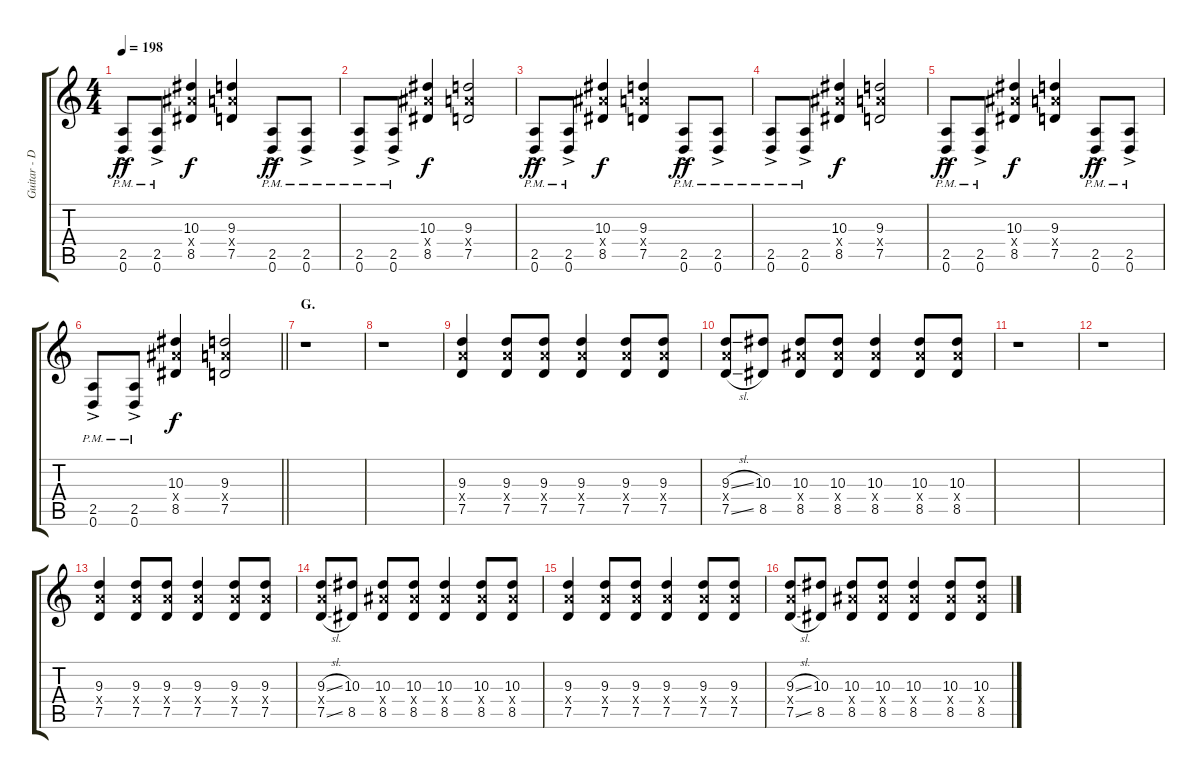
\track ("Guitar - Derek Miller" "Guitar - D") {instrument distortionguitar}
\staff {score tabs}
\tuning (D4 A3 F3 C3 G2 D2) {hide}
\ts (4 4)
\tempo 198
\clef g2
\ks c
(2.5{ac pm} 0.6{ac pm}).8{dy ff} (2.5{ac pm} 0.6{ac pm}).8 (10.3 10.4{x} 8.5).4{dy f} (9.3 9.4{x} 7.5).4 (2.5{ac pm} 0.6{ac pm}).8{dy ff} (2.5{ac pm} 0.6{ac pm}).8 |
(2.5{ac pm} 0.6{ac pm}).8 (2.5{ac pm} 0.6{ac pm}).8 (10.3 10.4{x} 8.5).4{dy f} (9.3 9.4{x} 7.5).2 |
(2.5{ac pm} 0.6{ac pm}).8{dy ff} (2.5{ac pm} 0.6{ac pm}).8 (10.3 10.4{x} 8.5).4{dy f} (9.3 9.4{x} 7.5).4 (2.5{ac pm} 0.6{ac pm}).8{dy ff} (2.5{ac pm} 0.6{ac pm}).8 |
(2.5{ac pm} 0.6{ac pm}).8 (2.5{ac pm} 0.6{ac pm}).8 (10.3 10.4{x} 8.5).4{dy f} (9.3 9.4{x} 7.5).2 |
(2.5{ac pm} 0.6{ac pm}).8{dy ff} (2.5{ac pm} 0.6{ac pm}).8 (10.3 10.4{x} 8.5).4{dy f} (9.3 9.4{x} 7.5).4 (2.5{ac pm} 0.6{ac pm}).8{dy ff} (2.5{ac pm} 0.6{ac pm}).8 |
\barLineRight lightlight
(2.5{ac pm} 0.6{ac pm}).8 (2.5{ac pm} 0.6{ac pm}).8 (10.3 10.4{x} 8.5).4{dy f} (9.3 9.4{x} 7.5).2 |
\section ("" "G.")
r.1 |
r.1 |
(9.3 9.4{x} 7.5).4 (9.3 9.4{x} 7.5).8 (9.3 9.4{x} 7.5).8 (9.3 9.4{x} 7.5).4 (9.3 9.4{x} 7.5).8 (9.3 9.4{x} 7.5).8 |
(9.3{sl} 9.4{x} 7.5{sl}).8 (10.3 8.5).8 (10.3 10.4{x} 8.5).8 (10.3 10.4{x} 8.5).8 (10.3 10.4{x} 8.5).4 (10.3 10.4{x} 8.5).8 (10.3 10.4{x} 8.5).8 |
r.1 |
r.1 |
(9.3 9.4{x} 7.5).4 (9.3 9.4{x} 7.5).8 (9.3 9.4{x} 7.5).8 (9.3 9.4{x} 7.5).4 (9.3 9.4{x} 7.5).8 (9.3 9.4{x} 7.5).8 |
(9.3{sl} 9.4{x} 7.5{sl}).8 (10.3 8.5).8 (10.3 10.4{x} 8.5).8 (10.3 10.4{x} 8.5).8 (10.3 10.4{x} 8.5).4 (10.3 10.4{x} 8.5).8 (10.3 10.4{x} 8.5).8 |
(9.3 9.4{x} 7.5).4 (9.3 9.4{x} 7.5).8 (9.3 9.4{x} 7.5).8 (9.3 9.4{x} 7.5).4 (9.3 9.4{x} 7.5).8 (9.3 9.4{x} 7.5).8 |
(9.3{sl} 9.4{x} 7.5{sl}).8 (10.3 8.5).8 (10.3 10.4{x} 8.5).8 (10.3 10.4{x} 8.5).8 (10.3 10.4{x} 8.5).4 (10.3 10.4{x} 8.5).8 (10.3 10.4{x} 8.5).8
